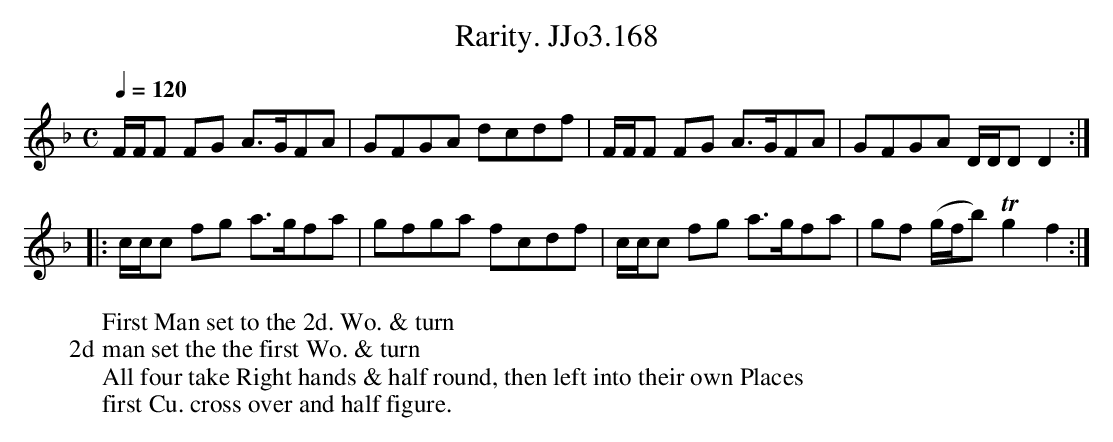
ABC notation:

X:1
T:Rarity. JJo3.168
M:C
L:1/8
Q:1/4=120
K:F
F/F/F FG A>GFA | GFGA dcdf | F/F/F FG A>GFA | GFGA D/D/D D2 :|
|: c/c/c fg a>gfa | gfga fcdf | c/c/c fg a>gfa | gf (g/f/b) !trill!g2f2 :|
W:First Man set to the 2d. Wo. & turn
W:2d man set the the first Wo. & turn
W:All four take Right hands & half round, then left into their own Places
W:first Cu. cross over and half figure.
